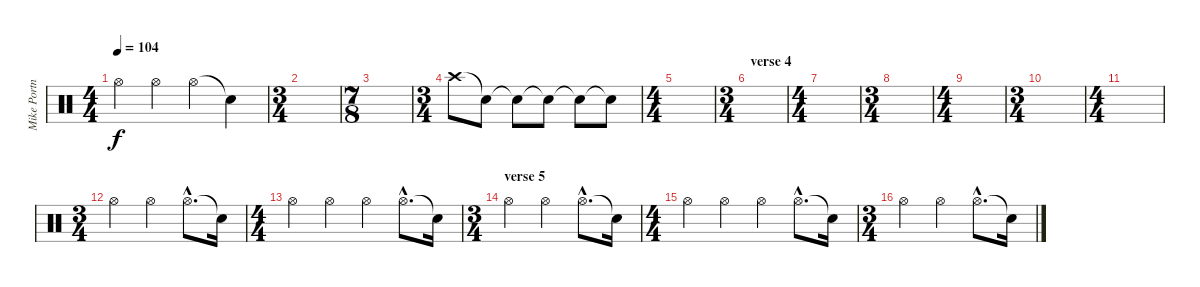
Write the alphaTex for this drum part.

\track ("Mike Portnoy 2" "Mike Portn") {instrument percussion}
\staff {score}
\articulation defaults
\ts (4 4)
\tempo 104
\clef neutral
\ks c "Hi-Hat (open)".4{dy f} "Hi-Hat (open)".4 "Hi-Hat (open)".4 "Snare (hit)"{t}.4
|
\ts (3 4)
|
\ts (7 8)
|
\ts (3 4)
"Crash high (hit)".8 "Snare (hit)"{t}.8 "Snare (hit)"{t}.8 "Snare (hit)"{t}.8 "Snare (hit)"{t}.8 "Snare (hit)"{t}.8 |
\ts (4 4)
|
\ts (3 4)
\section ("" "verse 4")
|
\ts (4 4)
|
\ts (3 4)
|
\ts (4 4)
|
\ts (3 4)
|
\ts (4 4)
|
\ts (3 4)
"Hi-Hat (open)".4 "Hi-Hat (open)".4 "Hi-Hat (open)"{hac}.8{d} "Snare (hit)"{t}.16 |
\ts (4 4)
"Hi-Hat (open)".4 "Hi-Hat (open)".4 "Hi-Hat (open)".4 "Hi-Hat (open)"{hac}.8{d} "Snare (hit)"{t}.16 |
\ts (3 4)
\section ("" "verse 5")
"Hi-Hat (open)".4 "Hi-Hat (open)".4 "Hi-Hat (open)"{hac}.8{d} "Snare (hit)"{t}.16 |
\ts (4 4)
"Hi-Hat (open)".4 "Hi-Hat (open)".4 "Hi-Hat (open)".4 "Hi-Hat (open)"{hac}.8{d} "Snare (hit)"{t}.16 |
\ts (3 4)
"Hi-Hat (open)".4 "Hi-Hat (open)".4 "Hi-Hat (open)"{hac}.8{d} "Snare (hit)"{t}.16
